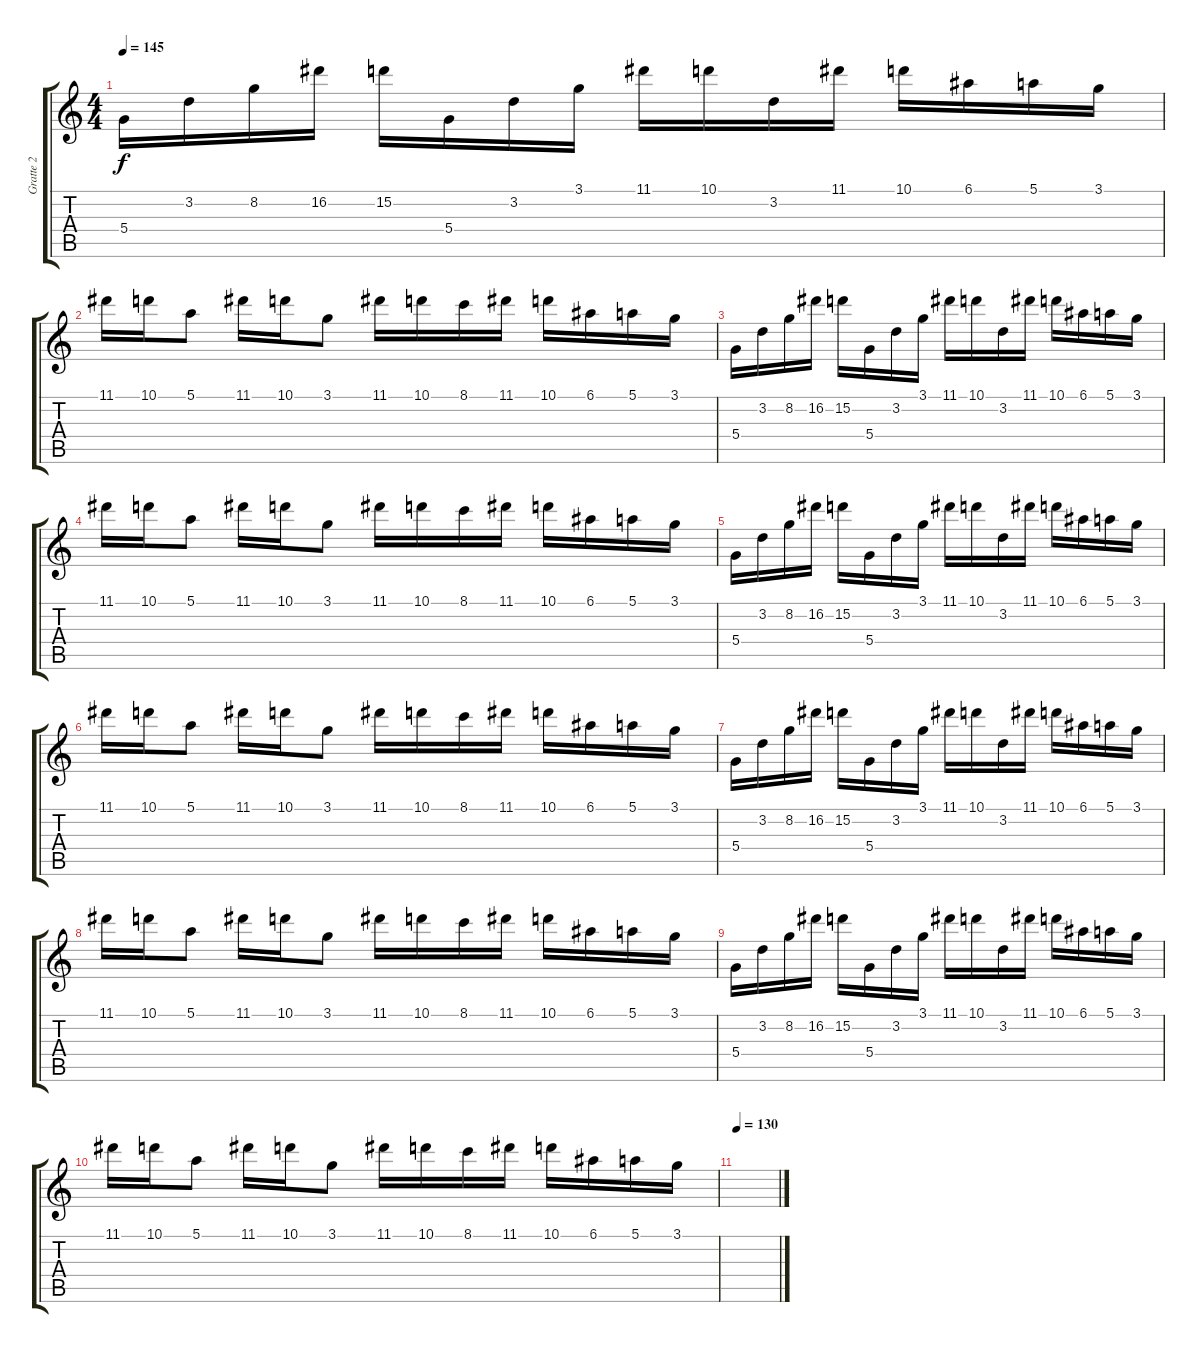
\track ("Gratte 2" "Gratte 2") {instrument overdrivenguitar}
\staff {score tabs}
\tuning (E4 B3 G3 D3 A2 E2) {hide}
\ts (4 4)
\tempo 145
\clef g2
\ks c
5.4.16{dy f} 3.2.16 8.2.16 16.2.16 15.2.16 5.4.16 3.2.16 3.1.16 11.1.16 10.1.16 3.2.16 11.1.16 10.1.16 6.1.16 5.1.16 3.1.16 |
11.1.16 10.1.16 5.1.8 11.1.16 10.1.16 3.1.8 11.1.16 10.1.16 8.1.16 11.1.16 10.1.16 6.1.16 5.1.16 3.1.16 |
5.4.16 3.2.16 8.2.16 16.2.16 15.2.16 5.4.16 3.2.16 3.1.16 11.1.16 10.1.16 3.2.16 11.1.16 10.1.16 6.1.16 5.1.16 3.1.16 |
11.1.16 10.1.16 5.1.8 11.1.16 10.1.16 3.1.8 11.1.16 10.1.16 8.1.16 11.1.16 10.1.16 6.1.16 5.1.16 3.1.16 |
5.4.16 3.2.16 8.2.16 16.2.16 15.2.16 5.4.16 3.2.16 3.1.16 11.1.16 10.1.16 3.2.16 11.1.16 10.1.16 6.1.16 5.1.16 3.1.16 |
11.1.16 10.1.16 5.1.8 11.1.16 10.1.16 3.1.8 11.1.16 10.1.16 8.1.16 11.1.16 10.1.16 6.1.16 5.1.16 3.1.16 |
5.4.16 3.2.16 8.2.16 16.2.16 15.2.16 5.4.16 3.2.16 3.1.16 11.1.16 10.1.16 3.2.16 11.1.16 10.1.16 6.1.16 5.1.16 3.1.16 |
11.1.16 10.1.16 5.1.8 11.1.16 10.1.16 3.1.8 11.1.16 10.1.16 8.1.16 11.1.16 10.1.16 6.1.16 5.1.16 3.1.16 |
5.4.16 3.2.16 8.2.16 16.2.16 15.2.16 5.4.16 3.2.16 3.1.16 11.1.16 10.1.16 3.2.16 11.1.16 10.1.16 6.1.16 5.1.16 3.1.16 |
11.1.16 10.1.16 5.1.8 11.1.16 10.1.16 3.1.8 11.1.16 10.1.16 8.1.16 11.1.16 10.1.16 6.1.16 5.1.16 3.1.16 |
\tempo 130
